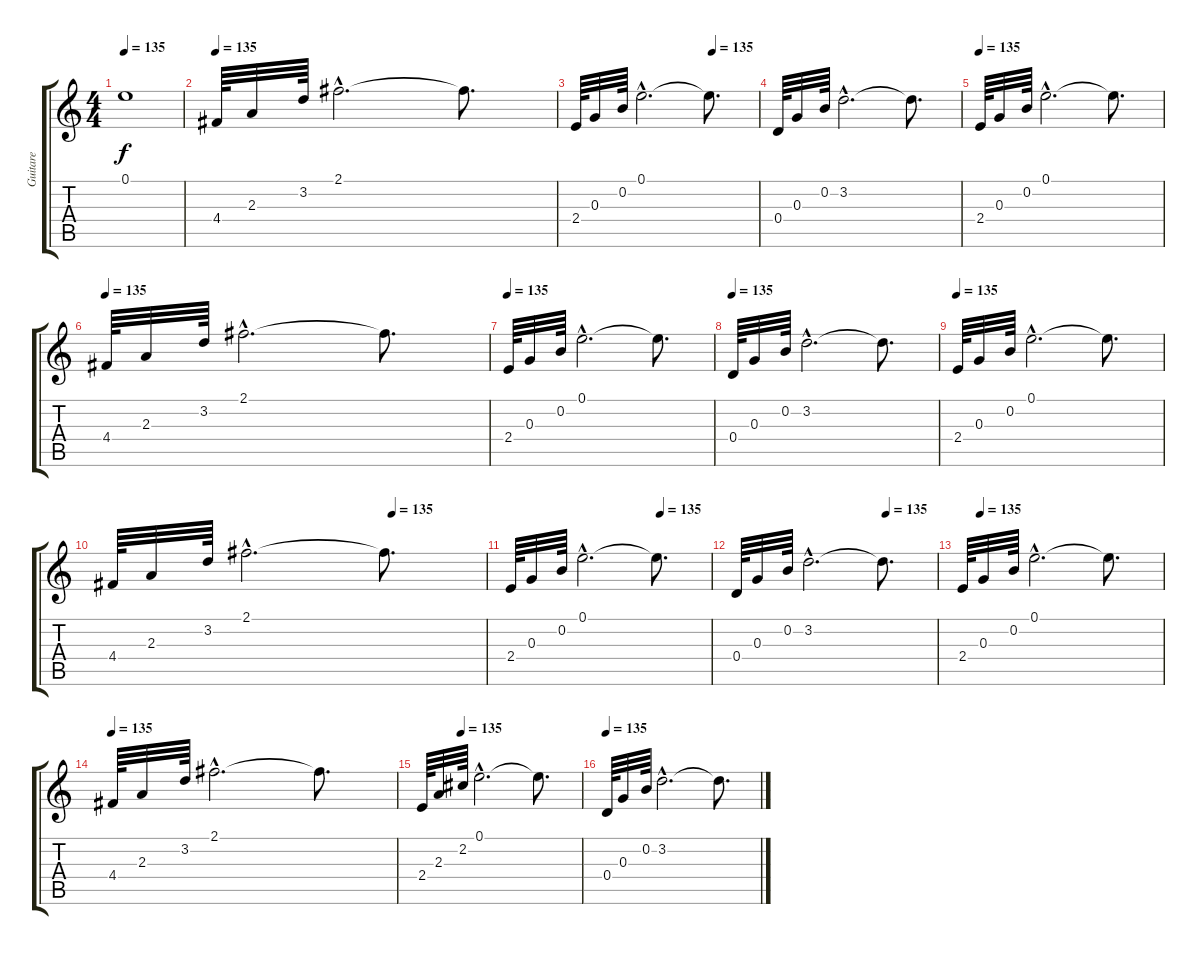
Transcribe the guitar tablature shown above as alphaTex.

\track ("Guitare" "Guitare") {instrument acousticguitarnylon}
\staff {score tabs}
\tuning (E4 B3 G3 D3 A2 E2) {hide}
\ts (4 4)
\tempo 135
\clef g2
\ks c
0.1{t}.1{dy f} |
\tempo 135
4.4.64 2.3.32 3.2.64 2.1{hac}.2{d} 2.1{t}.8{d} |
\tempo (135 0.75)
2.4.64 0.3.32 0.2.64 0.1{hac}.2{d} 0.1{t}.8{d} |
0.4.64 0.3.32 0.2.64 3.2{hac}.2{d} 3.2{t}.8{d} |
\tempo 135
2.4.64 0.3.32 0.2.64 0.1{hac}.2{d} 0.1{t}.8{d} |
\tempo 135
4.4.64 2.3.32 3.2.64 2.1{hac}.2{d} 2.1{t}.8{d} |
\tempo 135
2.4.64 0.3.32 0.2.64 0.1{hac}.2{d} 0.1{t}.8{d} |
\tempo 135
0.4.64 0.3.32 0.2.64 3.2{hac}.2{d} 3.2{t}.8{d} |
\tempo 135
2.4.64 0.3.32 0.2.64 0.1{hac}.2{d} 0.1{t}.8{d} |
\tempo (135 0.75)
4.4.64 2.3.32 3.2.64 2.1{hac}.2{d} 2.1{t}.8{d} |
\tempo (135 0.75)
2.4.64 0.3.32 0.2.64 0.1{hac}.2{d} 0.1{t}.8{d} |
\tempo (135 0.75)
0.4.64 0.3.32 0.2.64 3.2{hac}.2{d} 3.2{t}.8{d} |
\tempo (135 0.09375)
2.4.64 0.3.32 0.2.64 0.1{hac}.2{d} 0.1{t}.8{d} |
\tempo 135
4.4.64 2.3.32 3.2.64 2.1{hac}.2{d} 2.1{t}.8{d} |
\tempo (135 0.25)
2.4.64 2.3.32 2.2.64 0.1{hac}.2{d} 0.1{t}.8{d} |
\tempo 135
0.4.64 0.3.32 0.2.64 3.2{hac}.2{d} 3.2{t}.8{d}
